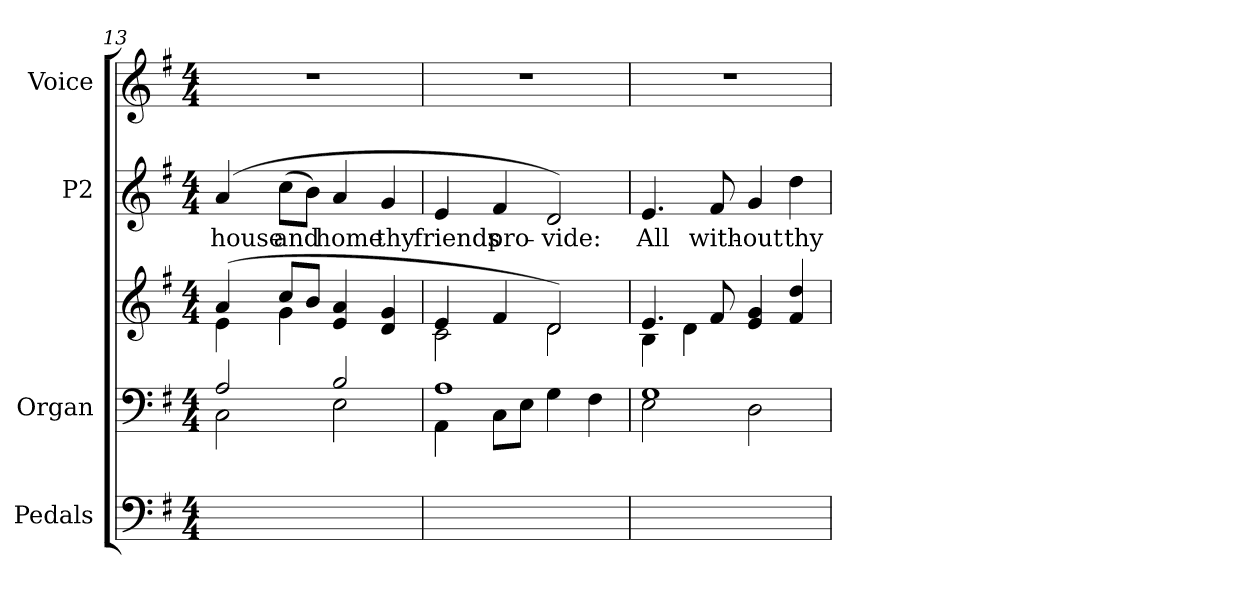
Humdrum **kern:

**kern	**kern	**kern	**kern	**text	**kern
*part4	*part3	*part3	*part2	*part2	*part1
*staff5	*staff4	*staff3	*staff2	*staff2	*staff1
*I"Pedals	*I"Organ	*	*I"P2	*	*I"Voice
*I'Ped.	*	*	*	*	*
*clefF4	*clefF4	*clefG2	*clefG2	*	*clefG2
*k[f#]	*k[f#]	*k[f#]	*k[f#]	*	*k[f#]
*G:	*G:	*G:	*G:	*	*G:
*M4/4	*M4/4	*M4/4	*M4/4	*	*M4/4
=13	=13	=13	=13	=13	=13
*	*^	*^	*	*	*
!	!	!	!	!	!	!LO:LY:b:color=#000000	!
2Ci/yy	2Ai/	2Ci\	(4ai/	4ei\	(4ai/	house	1r
!	!	!	!	!	!	!LO:LY:b:color=#000000	!
.	.	.	8cci/L	4gi\	(8cci\L	and	.
.	.	.	8bi/J	.	8bi\J)	.	.
!	!	!	!	!	!	!LO:LY:b:color=#000000	!
2Ei\yy	2Bi/	2Ei\	4ei/ 4ai	2ryy	4ai/	home	.
!	!	!	!	!	!	!LO:LY:b:color=#000000	!
.	.	.	4di/ 4gi	.	4gi/	thy	.
=14	=14	=14	=14	=14	=14	=14	=14
!	!	!	!	!	!	!LO:LY:b:color=#000000	!
4AAi/yy	1Ai	4AAi\	4ei/	2ci\	4ei/	friends	1r
!	!	!	!	!	!	!LO:LY:b:color=#000000	!
8Ci\Lyy	.	8Ci\L	4f#i/	.	4f#i/	pro-	.
8Ei\Jyy	.	8Ei\J	.	.	.	.	.
!	!	!	!	!	!	!LO:LY:b:color=#000000	!
4Gi\yy	.	4Gi\	2di/)	2di\	2di/)	-vide:	.
4F#i\yy	.	4F#i\	.	.	.	.	.
=15	=15	=15	=15	=15	=15	=15	=15
!	!	!	!	!	!	!LO:LY:b:color=#000000	!
2Ei\yy	1Gi	2Ei\	4.ei/	4Bi\	4.ei/	All	1r
.	.	.	.	4di\	.	.	.
!	!	!	!	!	!	!LO:LY:b:color=#000000	!
.	.	.	8f#i/	.	8f#i/	with-	.
!	!	!	!	!	!	!LO:LY:b:color=#000000	!
2Di\yy	.	2Di\	4ei/ 4gi	2ryy	4gi/	-out	.
!	!	!	!	!	!	!LO:LY:b:color=#000000	!
.	.	.	4f#i/ 4ddi	.	4ddi\	thy	.
*	*v	*v	*	*	*	*	*
*	*	*v	*v	*	*	*
=	=	=	=	=	=
*-	*-	*-	*-	*-	*-
